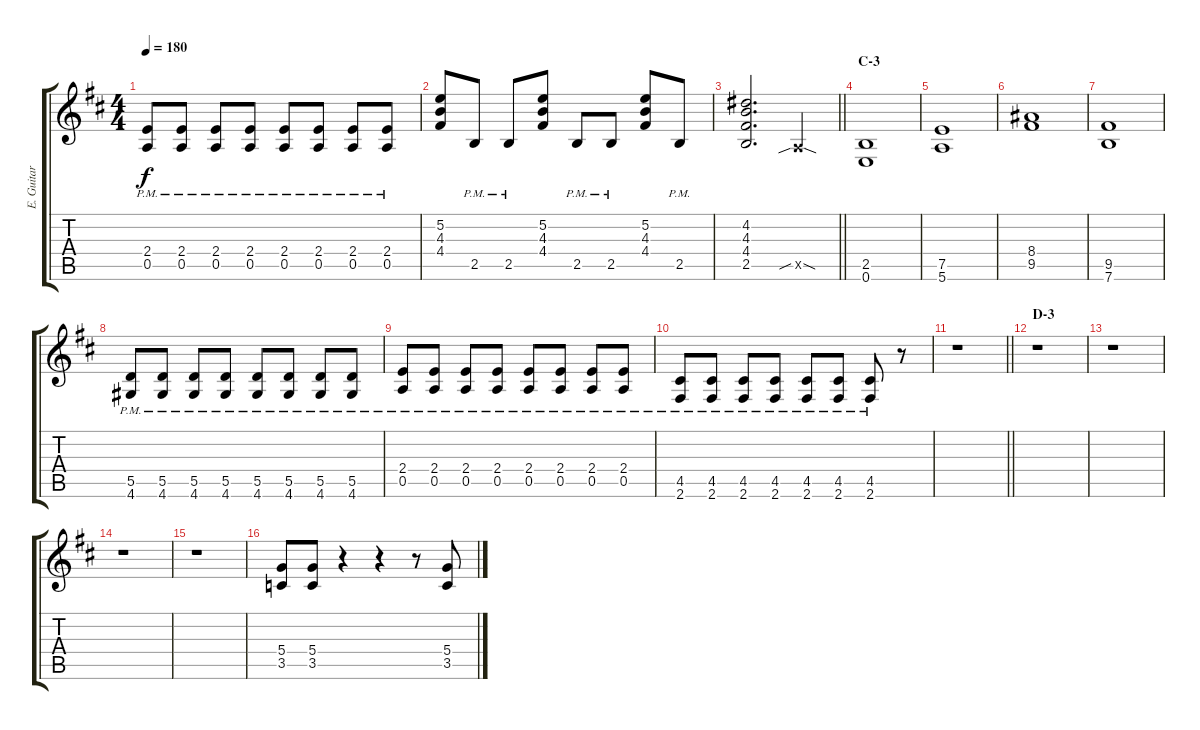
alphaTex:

\track ("E. Guitar III" "E. Guitar ") {instrument distortionguitar}
\staff {score tabs}
\tuning (E4 B3 G3 D3 A2 E2) {hide}
\ts (4 4)
\tempo 180
\clef g2
\ks d
(2.4{pm} 0.5{pm}).8{dy f} (2.4{pm} 0.5{pm}).8 (2.4{pm} 0.5{pm}).8 (2.4{pm} 0.5{pm}).8 (2.4{pm} 0.5{pm}).8 (2.4{pm} 0.5{pm}).8 (2.4{pm} 0.5{pm}).8 (2.4{pm} 0.5{pm}).8 |
(5.2 4.3 4.4).8 2.5{pm}.8 2.5{pm}.8 (5.2 4.3 4.4).8 2.5{pm}.8 2.5{pm}.8 (5.2 4.3 4.4).8 2.5{pm}.8 |
\barLineRight lightlight
(4.2 4.3 4.4 2.5).2{d} 0.5{sib sod x}.4 |
\section ("" "C-3")
(2.5 0.6).1 |
(7.5 5.6).1 |
(8.4 9.5).1 |
(9.5 7.6).1 |
(5.5{pm} 4.6{pm}).8 (5.5{pm} 4.6{pm}).8 (5.5{pm} 4.6{pm}).8 (5.5{pm} 4.6{pm}).8 (5.5{pm} 4.6{pm}).8 (5.5{pm} 4.6{pm}).8 (5.5{pm} 4.6{pm}).8 (5.5{pm} 4.6{pm}).8 |
(2.4{pm} 0.5{pm}).8 (2.4{pm} 0.5{pm}).8 (2.4{pm} 0.5{pm}).8 (2.4{pm} 0.5{pm}).8 (2.4{pm} 0.5{pm}).8 (2.4{pm} 0.5{pm}).8 (2.4{pm} 0.5{pm}).8 (2.4{pm} 0.5{pm}).8 |
(4.5{pm} 2.6{pm}).8 (4.5{pm} 2.6{pm}).8 (4.5{pm} 2.6{pm}).8 (4.5{pm} 2.6{pm}).8 (4.5{pm} 2.6{pm}).8 (4.5{pm} 2.6{pm}).8 (4.5{pm} 2.6{pm}).8 r.8 |
\barLineRight lightlight
r.1 |
\section ("" "D-3")
r.1 |
r.1 |
r.1 |
r.1 |
(5.4 3.5).8 (5.4 3.5).8 r.4 r.4 r.8 (5.4 3.5).8
